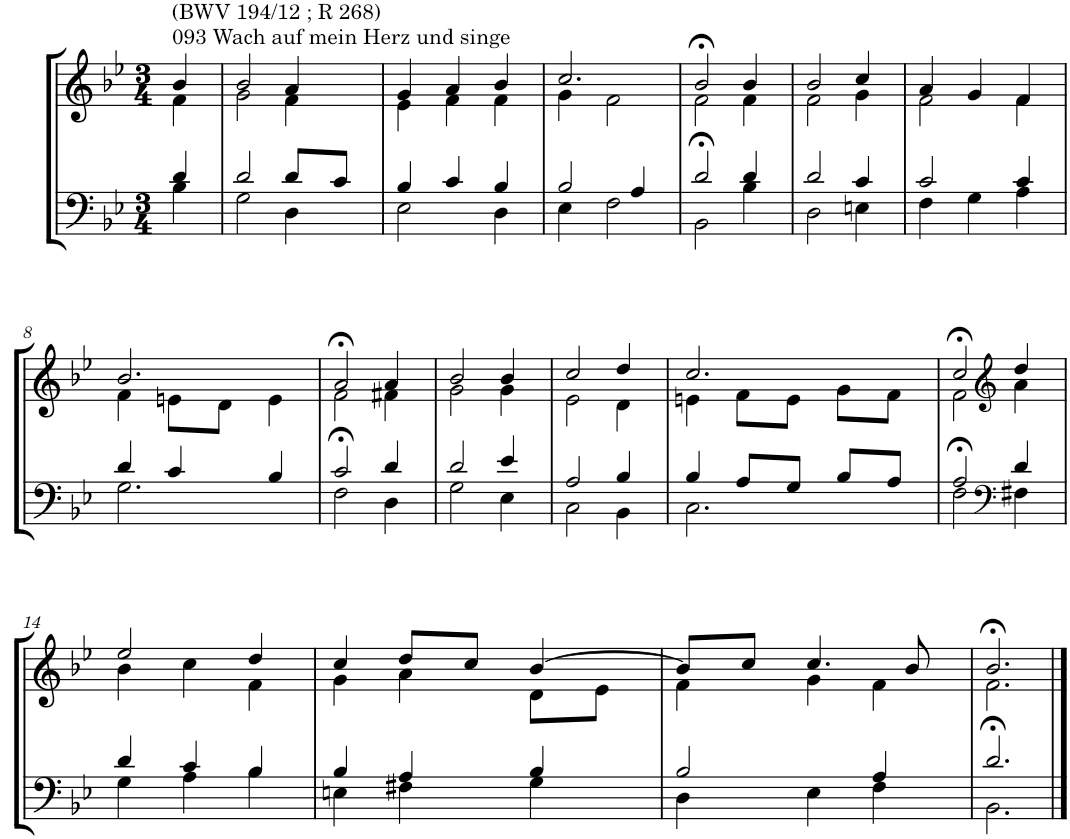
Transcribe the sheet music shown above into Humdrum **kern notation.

**kern	**kern
*part2	*part1
*staff2	*staff1
*I"Tenor/Baß	*I"Sopran/Alt
*clefF4	*clefG2
*k[b-e-]	*k[b-e-]
*M3/4	*M3/4
=1	=1
*^	*^
!	!	!LO:TX:a:t=093 Wach auf mein Herz und singe	!
!	!	!LO:TX:a:t=(BWV 194/12 ; R 268)	!
4d/	4B-\	4b-/	4f\
=2	=2	=2	=2
2d/	2G\	2b-/	2g\
8d/L	4D\	4a/	4f\
8c/J	.	.	.
=3	=3	=3	=3
4B-/	2E-\	4g/	4e-\
4c/	.	4a/	4f\
4B-/	4D\	4b-/	4f\
=4	=4	=4	=4
2B-/	4E-\	2.cc/	4g\
.	2F\	.	2f\
4A/	.	.	.
=5	=5	=5	=5
2d/	2BB->\	2b->/	2f\
4d/	4B-\	4b-/	4f\
=6	=6	=6	=6
2d/	2D\	2b-/	2f\
4c/	4En\	4cc/	4g\
=7	=7	=7	=7
2c/	4F\	4a/	2f\
.	4G\	4g/	.
4c/	4A\	4f/	4f\
!!LO:LB:g=z	!!
=8	=8	=8	=8
4d/	2.G\	2.b-/	4f\
4c/	.	.	8en\L
.	.	.	8d\J
4B-/	.	.	4e\
=9	=9	=9	=9
2c/	2F>\	2a>/	2f\
4d/	4D\	4a/	4f#X\
=10	=10	=10	=10
2d/	2G\	2b-/	2g\
4e-/	4E-\	4b-/	4g\
=11	=11	=11	=11
2A/	2C\	2cc/	2e-\
4B-/	4BB-\	4dd/	4d\
=12	=12	=12	=12
4B-/	2.C\	2.cc/	4en\
8A/L	.	.	8f\L
8G/J	.	.	8e\J
8B-/L	.	.	8g\L
8A/J	.	.	8f\J
=13	=13	=13	=13
2A/	2F>\	2cc>/	2f\
*clefF4	*	*clefG2	*
4d/	4F#X\	4dd/	4a\
!!LO:LB:g=z	!!
=14	=14	=14	=14
4d/	4G\	2ee-/	4b-\
4c/	4A\	.	4cc\
4B-/	4B-\	4dd/	4f\
=15	=15	=15	=15
4B-/	4En\	4cc/	4g\
4A/	4F#X\	8dd/L	4a\
.	.	8cc/J	.
4B-/	4G\	[4b-/	8d\L
.	.	.	8e-\J
=16	=16	=16	=16
2B-/	4D\	8b-/L]	4f\
.	.	8cc/J	.
.	4E-\	4.cc/	4g\
4A/	4F\	.	4f\
.	.	8b-/	.
=17	=17	=17	=17
2.d/	2.BB->\	2.b->/	2.f\
*v	*v	*	*
*	*v	*v
==	==
*-	*-
